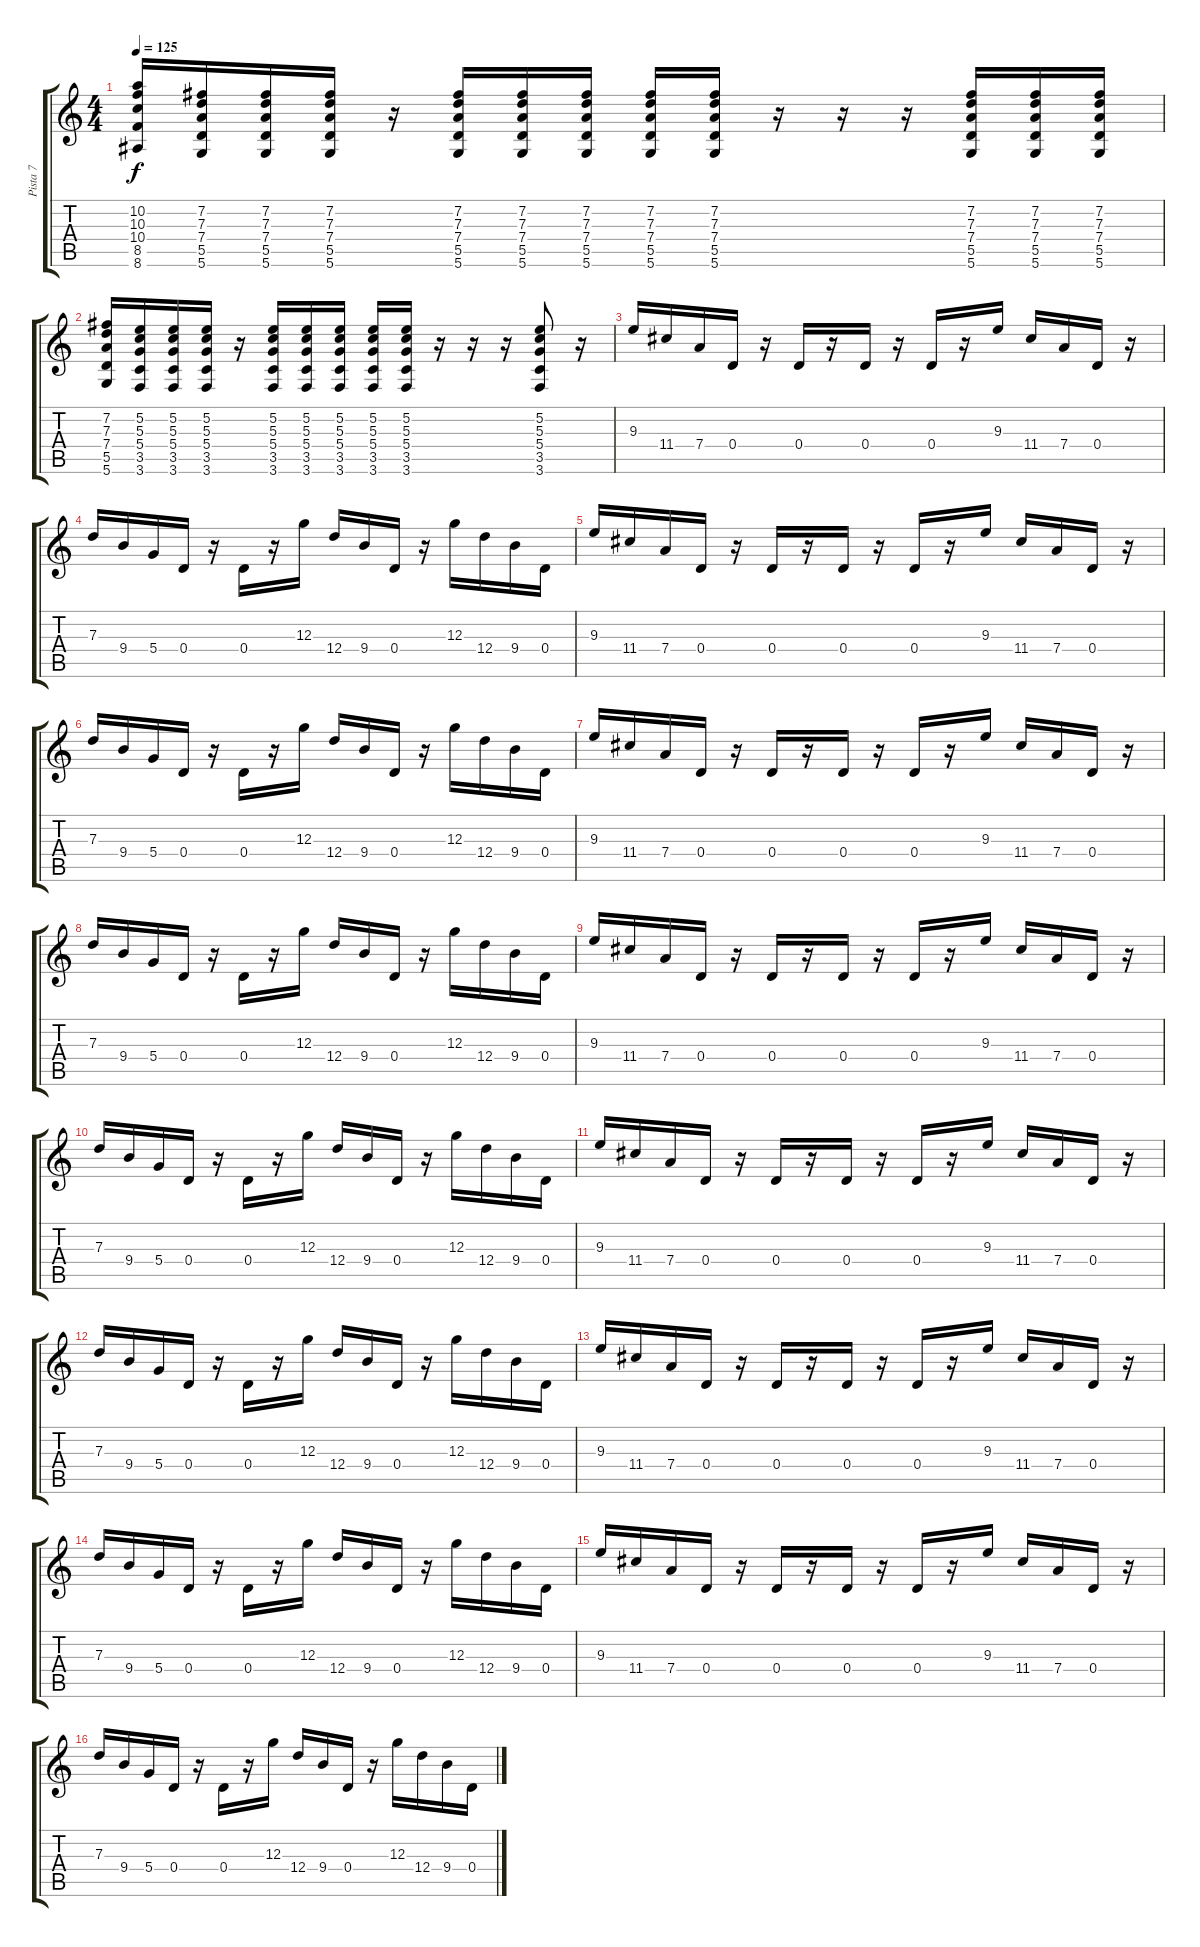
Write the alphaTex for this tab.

\track ("Pista 7" "Pista 7") {instrument distortionguitar}
\staff {score tabs}
\tuning (E4 B3 G3 D3 A2 D2) {hide}
\ts (4 4)
\tempo 125
\clef g2
\ks c
(10.2 10.3 10.4 8.5 8.6).16{dy f} (7.2 7.3 7.4 5.5 5.6).16 (7.2 7.3 7.4 5.5 5.6).16 (7.2 7.3 7.4 5.5 5.6).16 r.16 (7.2 7.3 7.4 5.5 5.6).16 (7.2 7.3 7.4 5.5 5.6).16 (7.2 7.3 7.4 5.5 5.6).16 (7.2 7.3 7.4 5.5 5.6).16 (7.2 7.3 7.4 5.5 5.6).16 r.16 r.16 r.16 (7.2 7.3 7.4 5.5 5.6).16 (7.2 7.3 7.4 5.5 5.6).16 (7.2 7.3 7.4 5.5 5.6).16 |
(7.2 7.3 7.4 5.5 5.6).16 (5.2 5.3 5.4 3.5 3.6).16 (5.2 5.3 5.4 3.5 3.6).16 (5.2 5.3 5.4 3.5 3.6).16 r.16 (5.2 5.3 5.4 3.5 3.6).16 (5.2 5.3 5.4 3.5 3.6).16 (5.2 5.3 5.4 3.5 3.6).16 (5.2 5.3 5.4 3.5 3.6).16 (5.2 5.3 5.4 3.5 3.6).16 r.16 r.16 r.16 (5.2 5.3 5.4 3.5 3.6).8 r.16 |
9.3.16 11.4.16 7.4.16 0.4.16 r.16 0.4.16 r.16 0.4.16 r.16 0.4.16 r.16 9.3.16 11.4.16 7.4.16 0.4.16 r.16 |
7.3.16 9.4.16 5.4.16 0.4.16 r.16 0.4.16 r.16 12.3.16 12.4.16 9.4.16 0.4.16 r.16 12.3.16 12.4.16 9.4.16 0.4.16 |
9.3.16 11.4.16 7.4.16 0.4.16 r.16 0.4.16 r.16 0.4.16 r.16 0.4.16 r.16 9.3.16 11.4.16 7.4.16 0.4.16 r.16 |
7.3.16 9.4.16 5.4.16 0.4.16 r.16 0.4.16 r.16 12.3.16 12.4.16 9.4.16 0.4.16 r.16 12.3.16 12.4.16 9.4.16 0.4.16 |
9.3.16 11.4.16 7.4.16 0.4.16 r.16 0.4.16 r.16 0.4.16 r.16 0.4.16 r.16 9.3.16 11.4.16 7.4.16 0.4.16 r.16 |
7.3.16 9.4.16 5.4.16 0.4.16 r.16 0.4.16 r.16 12.3.16 12.4.16 9.4.16 0.4.16 r.16 12.3.16 12.4.16 9.4.16 0.4.16 |
9.3.16 11.4.16 7.4.16 0.4.16 r.16 0.4.16 r.16 0.4.16 r.16 0.4.16 r.16 9.3.16 11.4.16 7.4.16 0.4.16 r.16 |
7.3.16 9.4.16 5.4.16 0.4.16 r.16 0.4.16 r.16 12.3.16 12.4.16 9.4.16 0.4.16 r.16 12.3.16 12.4.16 9.4.16 0.4.16 |
9.3.16 11.4.16 7.4.16 0.4.16 r.16 0.4.16 r.16 0.4.16 r.16 0.4.16 r.16 9.3.16 11.4.16 7.4.16 0.4.16 r.16 |
7.3.16 9.4.16 5.4.16 0.4.16 r.16 0.4.16 r.16 12.3.16 12.4.16 9.4.16 0.4.16 r.16 12.3.16 12.4.16 9.4.16 0.4.16 |
9.3.16 11.4.16 7.4.16 0.4.16 r.16 0.4.16 r.16 0.4.16 r.16 0.4.16 r.16 9.3.16 11.4.16 7.4.16 0.4.16 r.16 |
7.3.16 9.4.16 5.4.16 0.4.16 r.16 0.4.16 r.16 12.3.16 12.4.16 9.4.16 0.4.16 r.16 12.3.16 12.4.16 9.4.16 0.4.16 |
9.3.16 11.4.16 7.4.16 0.4.16 r.16 0.4.16 r.16 0.4.16 r.16 0.4.16 r.16 9.3.16 11.4.16 7.4.16 0.4.16 r.16 |
7.3.16 9.4.16 5.4.16 0.4.16 r.16 0.4.16 r.16 12.3.16 12.4.16 9.4.16 0.4.16 r.16 12.3.16 12.4.16 9.4.16 0.4.16
